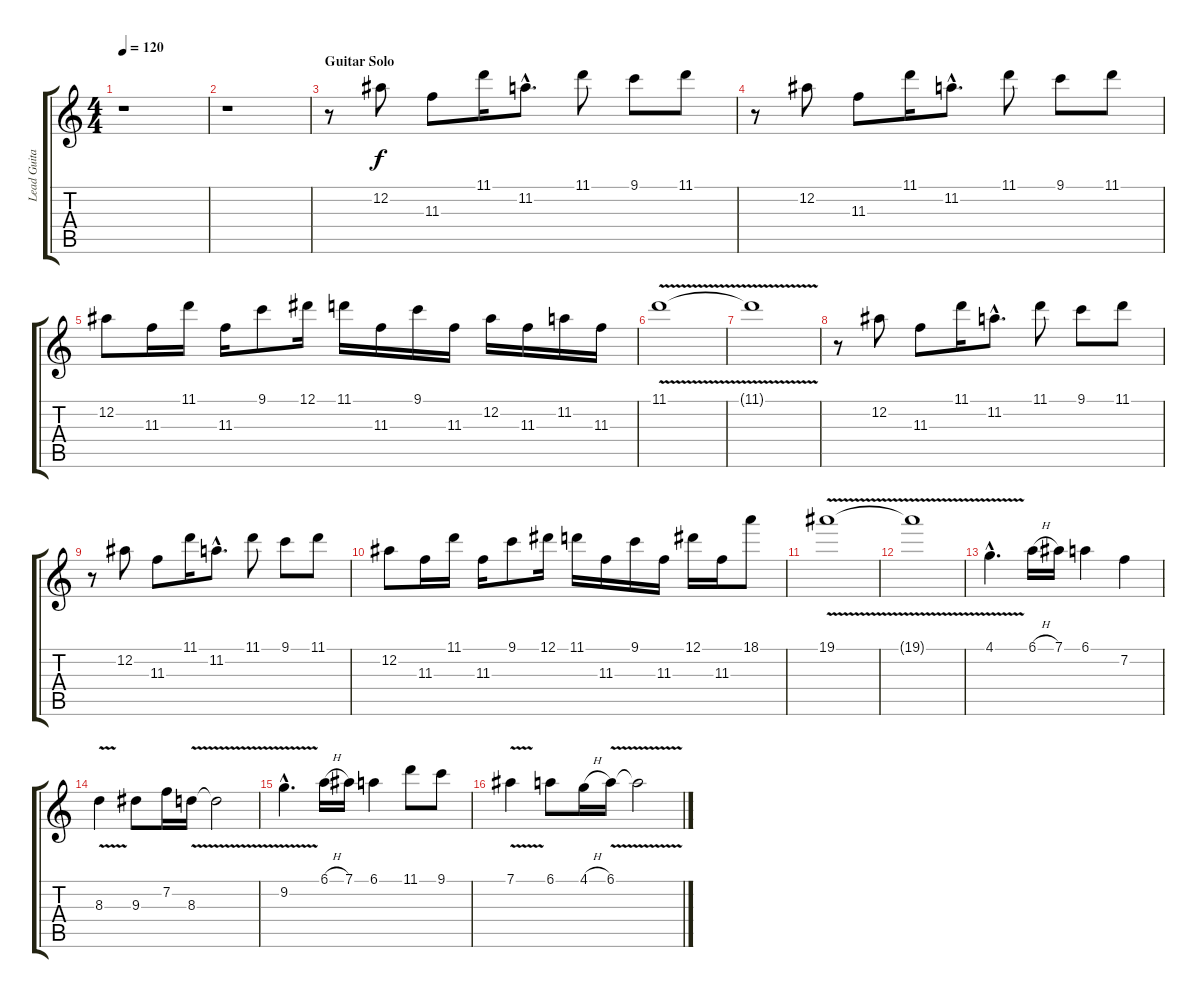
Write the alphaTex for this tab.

\track ("Lead Guitar" "Lead Guita") {instrument distortionguitar}
\staff {score tabs}
\tuning (Eb4 Bb3 Gb3 Db3 Ab2 Eb2) {hide}
\ts (4 4)
\tempo 120
\clef g2
\ks c
r.1{dy f} |
r.1 |
\section ("" "Guitar Solo")
r.8 12.2.8 11.3.8 11.1.16 11.2{hac}.8{d} 11.1.8 9.1.8 11.1.8 |
r.8 12.2.8 11.3.8 11.1.16 11.2{hac}.8{d} 11.1.8 9.1.8 11.1.8 |
12.2.8 11.3.16 11.1.16 11.3.16 9.1.8 12.1.16 11.1.16 11.3.16 9.1.16 11.3.16 12.2.16 11.3.16 11.2.16 11.3.16 |
11.1{v}.1 |
11.1{t}.1 |
r.8 12.2.8 11.3.8 11.1.16 11.2{hac}.8{d} 11.1.8 9.1.8 11.1.8 |
r.8 12.2.8 11.3.8 11.1.16 11.2{hac}.8{d} 11.1.8 9.1.8 11.1.8 |
12.2.8 11.3.16 11.1.16 11.3.16 9.1.8 12.1.16 11.1.16 11.3.16 9.1.16 11.3.16 12.1.16 11.3.16 18.1.8 |
19.1{v}.1 |
19.1{t}.1 |
4.1{v hac}.4{d} 6.1{h}.16 7.1.16 6.1.4 7.2.4 |
8.3{v}.4 9.3.8 7.2.16 8.3{v}.16 8.3{t}.2 |
9.2{v hac}.4{d} 6.1{h}.16 7.1.16 6.1.4 11.1.8 9.1.8 |
7.1{v}.4 6.1.8 4.1{h}.16 6.1{v}.16 6.1{t}.2
